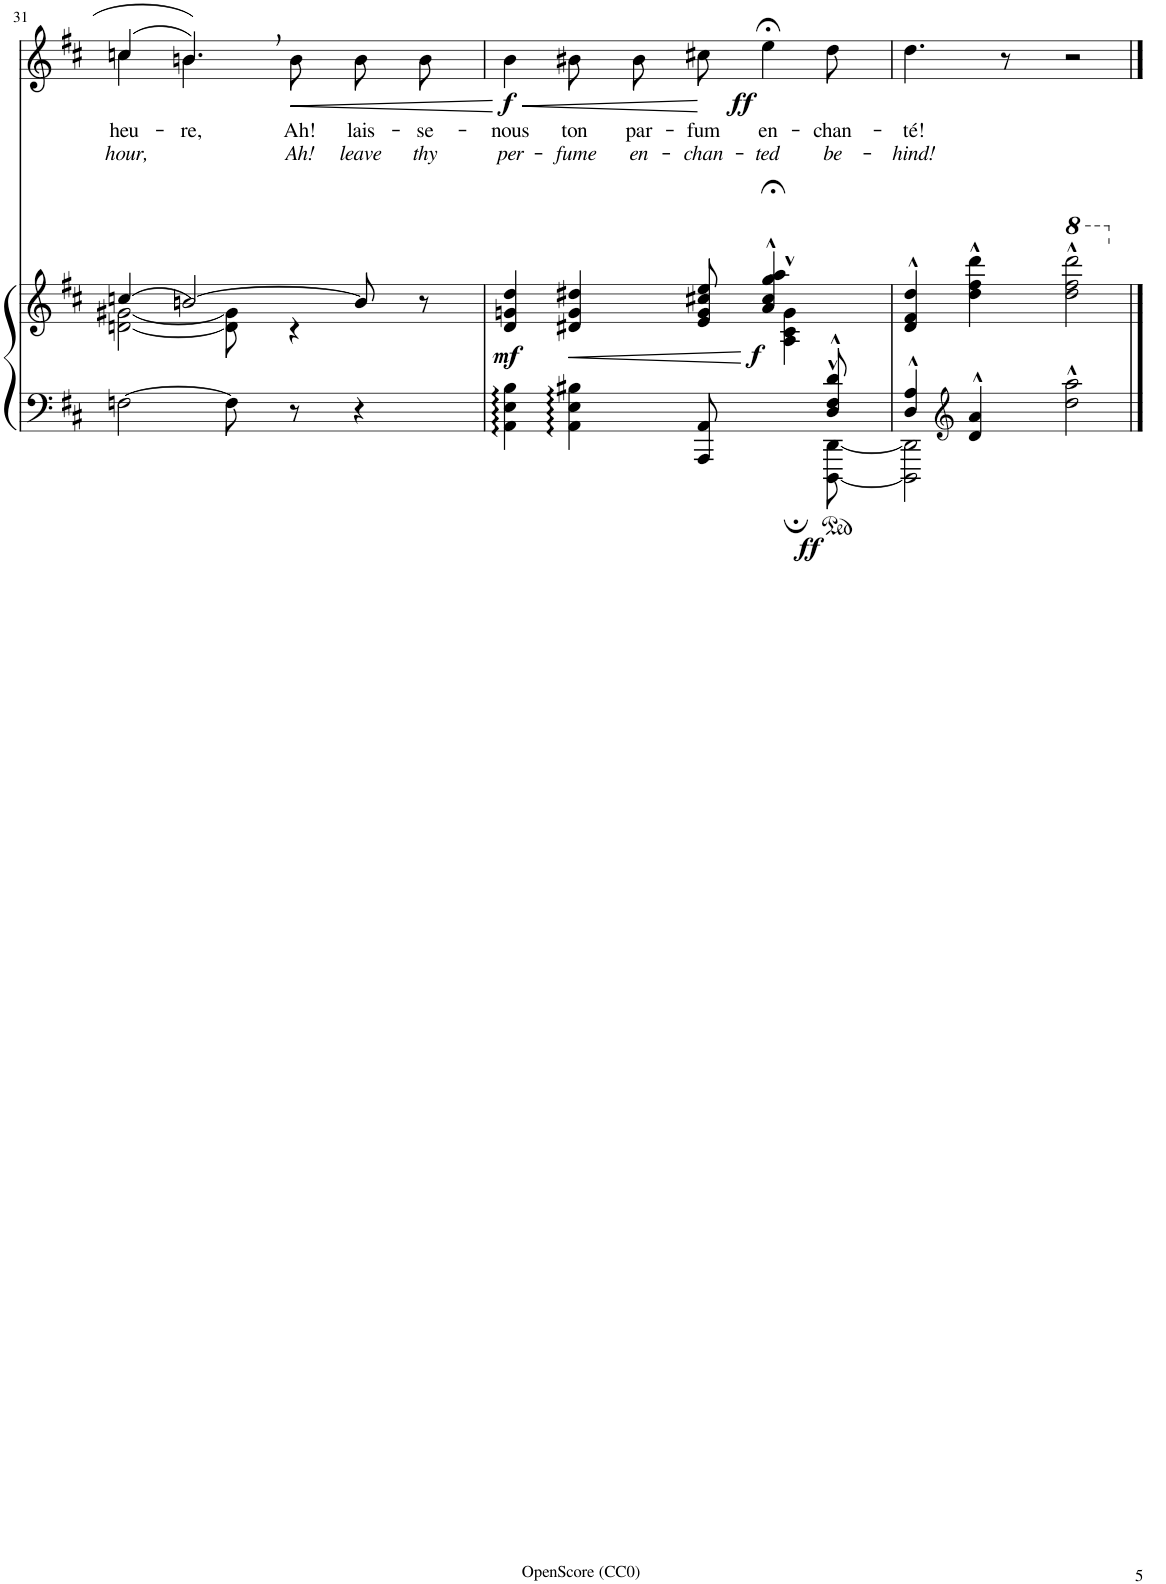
**kern	**kern	**dynam	**kern	**text	**text	**dynam
*part2	*part2	*part2	*part1	*part1	*part1	*part1
*staff3	*staff2	*staff2/3	*staff1	*staff1	*staff1	*staff1
*I"Piano	*	*	*I"Voice	*	*	*
*I'Pno	*	*	*	*	*	*
!!LO:PB:g=z
*clefF4	*clefG2	*	*clefG2	*	*	*
*k[f#c#]	*k[f#c#]	*	*k[f#c#]	*	*	*
*M4/4	*M4/4	*	*M4/4	*	*	*
=31	=31	=31	=31	=31	=31	=31
*	*^	*	*	*	*	*
!	!	!	!	!	!LO:LY:b	!LO:LY:b	!
*	*	*	*	*^	*	*	*
[2Fn\	(4ccn/	[2dn\ [2g#X\	.	(4ccn/	4cc\	heu-	hour,	.
!	!	!	!	!	!	!LO:LY:b	!	!
.	[2bn/)	.	.	4.bn,/)	4.b\	-re,	.	.
8F\]	.	8d\] 8g#\]	.	.	.	.	.	.
!	!	!	!	!	!	!LO:LY:b	!LO:LY:b	!LO:HP:b
8r	.	4r	.	8b\	4.ryy	Ah!	Ah!	<
!	!	!	!	!	!	!LO:LY:b	!LO:LY:b	!
4r	8b/]	.	.	8b\L	.	lais-	leave	.
!	!	!	!	!	!	!LO:LY:b	!LO:LY:b	!
.	8r	8ryy	.	8b\J	.	-se-	thy	.
*	*v	*v	*	*	*	*	*	*
*	*	*	*v	*v	*	*	*
.	.	.	.	.	.	[
=32	=32	=32	=32	=32	=32	=32
*^	*^	*	*	*	*	*
!	!	!	!	!LO:DY:b	!	!LO:LY:b	!LO:LY:b	!LO:HP:b
!	!	!	!	!	!	!	!	!LO:DY:n=1:b
2..ryy	4AA\ 4E\ 4B\	4d/ 4gn/ 4dd/	8ryy	mf	4b\	-nous	per-	< f
!	!	!	!	!LO:HP:b	!	!LO:LY:b	!LO:LY:b	!
*	*	*v	*v	*	*	*	*	*
.	4AA\ 4E\ 4B#X\	4d#X/ 4g/ 4dd#X/	<	8b#X\L	ton	-fume	.
!	!	!	!	!	!LO:LY:b	!LO:LY:b	!
.	.	.	.	8b#\J	par-	en-	.
!	!	!	!	!	!LO:LY:b	!LO:LY:b	!
.	8AAA/ 8AA/L	8e/ 8g/ 8cc#X/ 8ee/	.	8cc#X\	-fum	-chan-	.
*	*	*^	*	*	*	*	*
!	!	!	!	!LO:DY:n=1:b	!	!LO:LY:b	!LO:LY:b	!LO:DY:n=2:b
.	4ryy	4a/;<^^ 4cc#/;<^^ 4gg/;<^^ 4aa/;<^^	4A\;^^ 4c#\;^^ 4g\;^^	[ f	4ee;<\	en-	-ted	[ ff
!	!	!	!	!LO:DY:n=2:b=2	!	!LO:LY:b	!LO:LY:b	!
8D/^^ 8F#/^^ 8d/^^	[8DDD^^/ [8DD^^/J	8ryy	8ryy	ff	8dd\	-chan-	be-	.
=33	=33	=33	=33	=33	=33	=33	=33	=33
!	!	!	!	!	!	!LO:LY:b	!LO:LY:b	!
*	*	*v	*v	*	*	*	*	*
4D/^^ 4A/^^	2DDD\] 2DD\]	4d/^^ 4f#/^^ 4dd/^^	.	4.dd\	-té!	-hind!	.
*clefG2	*	*	*	*	*	*	*
4d/^^ 4a/^^	.	4dd\^^ 4ff#\^^ 4ddd\^^	.	.	.	.	.
.	.	.	.	8r	.	.	.
*	*	*8va	*	*	*	*	*
2dd\^^ 2aa\^^	2ryy	2ddd\^^ 2fff#\^^ 2dddd\^^	.	2r	.	.	.
*	*	*X8va	*	*	*	*	*
*v	*v	*	*	*	*	*	*
==	==	==	==	==	==	==
*-	*-	*-	*-	*-	*-	*-
